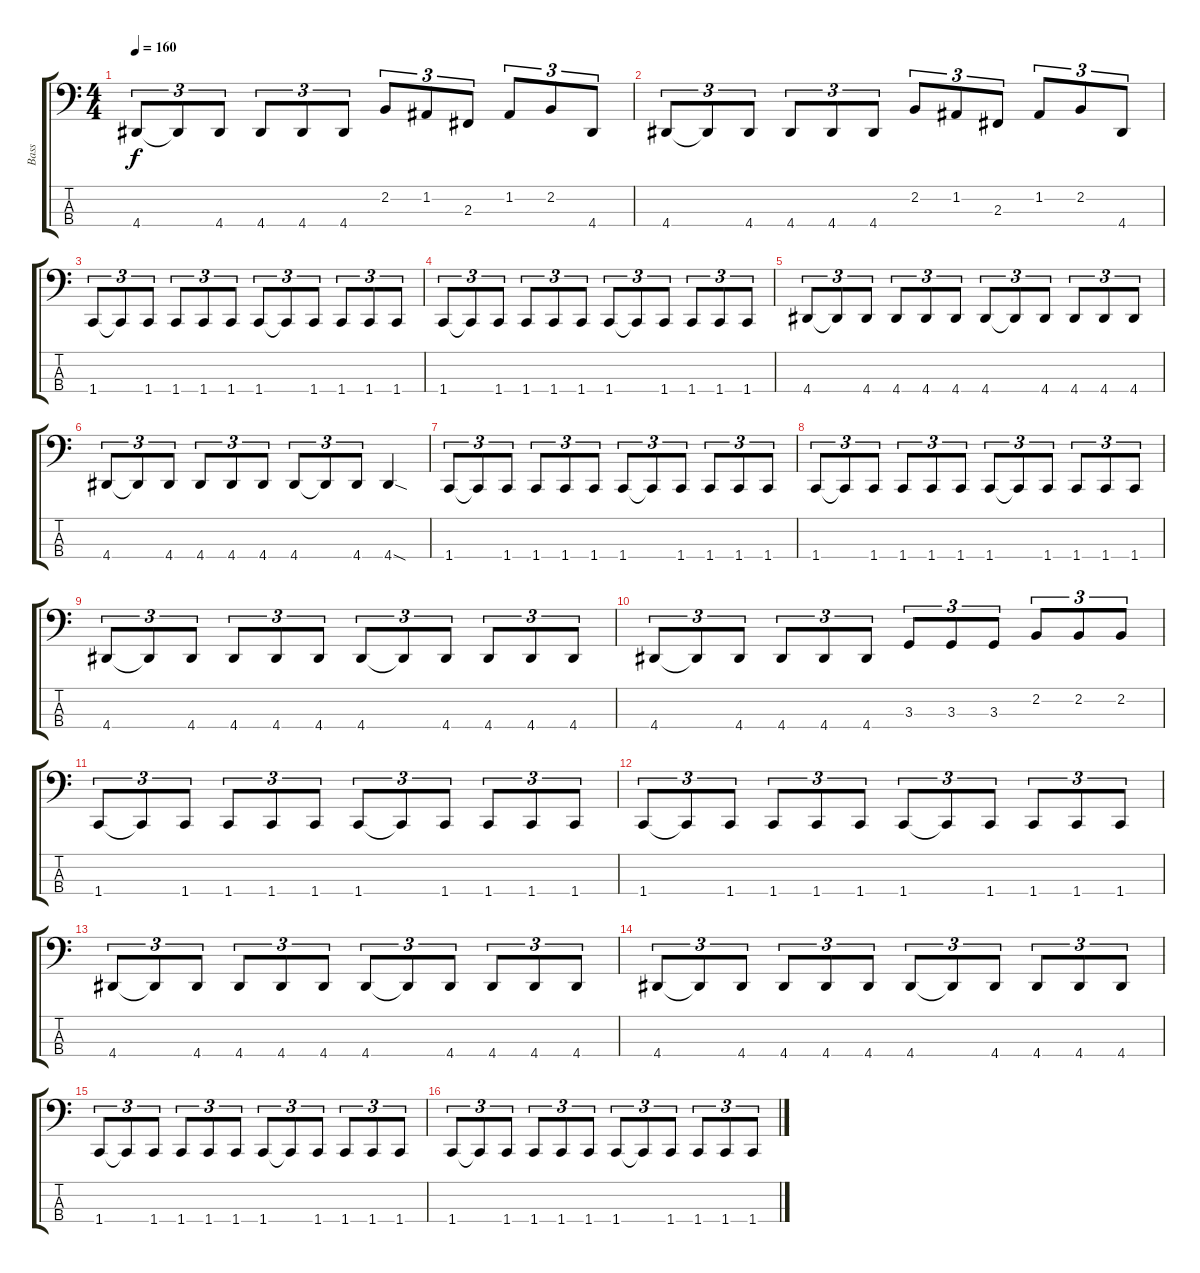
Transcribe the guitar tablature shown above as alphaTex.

\track ("Bass" "Bass") {instrument electricbasspick}
\staff {score tabs}
\tuning (D2 A1 E1 B0) {hide}
\ts (4 4)
\tempo 160
\clef f4
\ks c
4.4.8{tu (3 2) dy f} 4.4{t}.8{tu (3 2)} 4.4.8{tu (3 2)} 4.4.8{tu (3 2)} 4.4.8{tu (3 2)} 4.4.8{tu (3 2)} 2.2.8{tu (3 2)} 1.2.8{tu (3 2)} 2.3.8{tu (3 2)} 1.2.8{tu (3 2)} 2.2.8{tu (3 2)} 4.4.8{tu (3 2)} |
4.4.8{tu (3 2)} 4.4{t}.8{tu (3 2)} 4.4.8{tu (3 2)} 4.4.8{tu (3 2)} 4.4.8{tu (3 2)} 4.4.8{tu (3 2)} 2.2.8{tu (3 2)} 1.2.8{tu (3 2)} 2.3.8{tu (3 2)} 1.2.8{tu (3 2)} 2.2.8{tu (3 2)} 4.4.8{tu (3 2)} |
1.4.8{tu (3 2)} 1.4{t}.8{tu (3 2)} 1.4.8{tu (3 2)} 1.4.8{tu (3 2)} 1.4.8{tu (3 2)} 1.4.8{tu (3 2)} 1.4.8{tu (3 2)} 1.4{t}.8{tu (3 2)} 1.4.8{tu (3 2)} 1.4.8{tu (3 2)} 1.4.8{tu (3 2)} 1.4.8{tu (3 2)} |
1.4.8{tu (3 2)} 1.4{t}.8{tu (3 2)} 1.4.8{tu (3 2)} 1.4.8{tu (3 2)} 1.4.8{tu (3 2)} 1.4.8{tu (3 2)} 1.4.8{tu (3 2)} 1.4{t}.8{tu (3 2)} 1.4.8{tu (3 2)} 1.4.8{tu (3 2)} 1.4.8{tu (3 2)} 1.4.8{tu (3 2)} |
4.4.8{tu (3 2)} 4.4{t}.8{tu (3 2)} 4.4.8{tu (3 2)} 4.4.8{tu (3 2)} 4.4.8{tu (3 2)} 4.4.8{tu (3 2)} 4.4.8{tu (3 2)} 4.4{t}.8{tu (3 2)} 4.4.8{tu (3 2)} 4.4.8{tu (3 2)} 4.4.8{tu (3 2)} 4.4.8{tu (3 2)} |
4.4.8{tu (3 2)} 4.4{t}.8{tu (3 2)} 4.4.8{tu (3 2)} 4.4.8{tu (3 2)} 4.4.8{tu (3 2)} 4.4.8{tu (3 2)} 4.4.8{tu (3 2)} 4.4{t}.8{tu (3 2)} 4.4.8{tu (3 2)} 4.4{sod}.4 |
1.4.8{tu (3 2)} 1.4{t}.8{tu (3 2)} 1.4.8{tu (3 2)} 1.4.8{tu (3 2)} 1.4.8{tu (3 2)} 1.4.8{tu (3 2)} 1.4.8{tu (3 2)} 1.4{t}.8{tu (3 2)} 1.4.8{tu (3 2)} 1.4.8{tu (3 2)} 1.4.8{tu (3 2)} 1.4.8{tu (3 2)} |
1.4.8{tu (3 2)} 1.4{t}.8{tu (3 2)} 1.4.8{tu (3 2)} 1.4.8{tu (3 2)} 1.4.8{tu (3 2)} 1.4.8{tu (3 2)} 1.4.8{tu (3 2)} 1.4{t}.8{tu (3 2)} 1.4.8{tu (3 2)} 1.4.8{tu (3 2)} 1.4.8{tu (3 2)} 1.4.8{tu (3 2)} |
4.4.8{tu (3 2)} 4.4{t}.8{tu (3 2)} 4.4.8{tu (3 2)} 4.4.8{tu (3 2)} 4.4.8{tu (3 2)} 4.4.8{tu (3 2)} 4.4.8{tu (3 2)} 4.4{t}.8{tu (3 2)} 4.4.8{tu (3 2)} 4.4.8{tu (3 2)} 4.4.8{tu (3 2)} 4.4.8{tu (3 2)} |
4.4.8{tu (3 2)} 4.4{t}.8{tu (3 2)} 4.4.8{tu (3 2)} 4.4.8{tu (3 2)} 4.4.8{tu (3 2)} 4.4.8{tu (3 2)} 3.3.8{tu (3 2)} 3.3.8{tu (3 2)} 3.3.8{tu (3 2)} 2.2.8{tu (3 2)} 2.2.8{tu (3 2)} 2.2.8{tu (3 2)} |
1.4.8{tu (3 2)} 1.4{t}.8{tu (3 2)} 1.4.8{tu (3 2)} 1.4.8{tu (3 2)} 1.4.8{tu (3 2)} 1.4.8{tu (3 2)} 1.4.8{tu (3 2)} 1.4{t}.8{tu (3 2)} 1.4.8{tu (3 2)} 1.4.8{tu (3 2)} 1.4.8{tu (3 2)} 1.4.8{tu (3 2)} |
1.4.8{tu (3 2)} 1.4{t}.8{tu (3 2)} 1.4.8{tu (3 2)} 1.4.8{tu (3 2)} 1.4.8{tu (3 2)} 1.4.8{tu (3 2)} 1.4.8{tu (3 2)} 1.4{t}.8{tu (3 2)} 1.4.8{tu (3 2)} 1.4.8{tu (3 2)} 1.4.8{tu (3 2)} 1.4.8{tu (3 2)} |
4.4.8{tu (3 2)} 4.4{t}.8{tu (3 2)} 4.4.8{tu (3 2)} 4.4.8{tu (3 2)} 4.4.8{tu (3 2)} 4.4.8{tu (3 2)} 4.4.8{tu (3 2)} 4.4{t}.8{tu (3 2)} 4.4.8{tu (3 2)} 4.4.8{tu (3 2)} 4.4.8{tu (3 2)} 4.4.8{tu (3 2)} |
4.4.8{tu (3 2)} 4.4{t}.8{tu (3 2)} 4.4.8{tu (3 2)} 4.4.8{tu (3 2)} 4.4.8{tu (3 2)} 4.4.8{tu (3 2)} 4.4.8{tu (3 2)} 4.4{t}.8{tu (3 2)} 4.4.8{tu (3 2)} 4.4.8{tu (3 2)} 4.4.8{tu (3 2)} 4.4.8{tu (3 2)} |
1.4.8{tu (3 2)} 1.4{t}.8{tu (3 2)} 1.4.8{tu (3 2)} 1.4.8{tu (3 2)} 1.4.8{tu (3 2)} 1.4.8{tu (3 2)} 1.4.8{tu (3 2)} 1.4{t}.8{tu (3 2)} 1.4.8{tu (3 2)} 1.4.8{tu (3 2)} 1.4.8{tu (3 2)} 1.4.8{tu (3 2)} |
1.4.8{tu (3 2)} 1.4{t}.8{tu (3 2)} 1.4.8{tu (3 2)} 1.4.8{tu (3 2)} 1.4.8{tu (3 2)} 1.4.8{tu (3 2)} 1.4.8{tu (3 2)} 1.4{t}.8{tu (3 2)} 1.4.8{tu (3 2)} 1.4.8{tu (3 2)} 1.4.8{tu (3 2)} 1.4.8{tu (3 2)}
